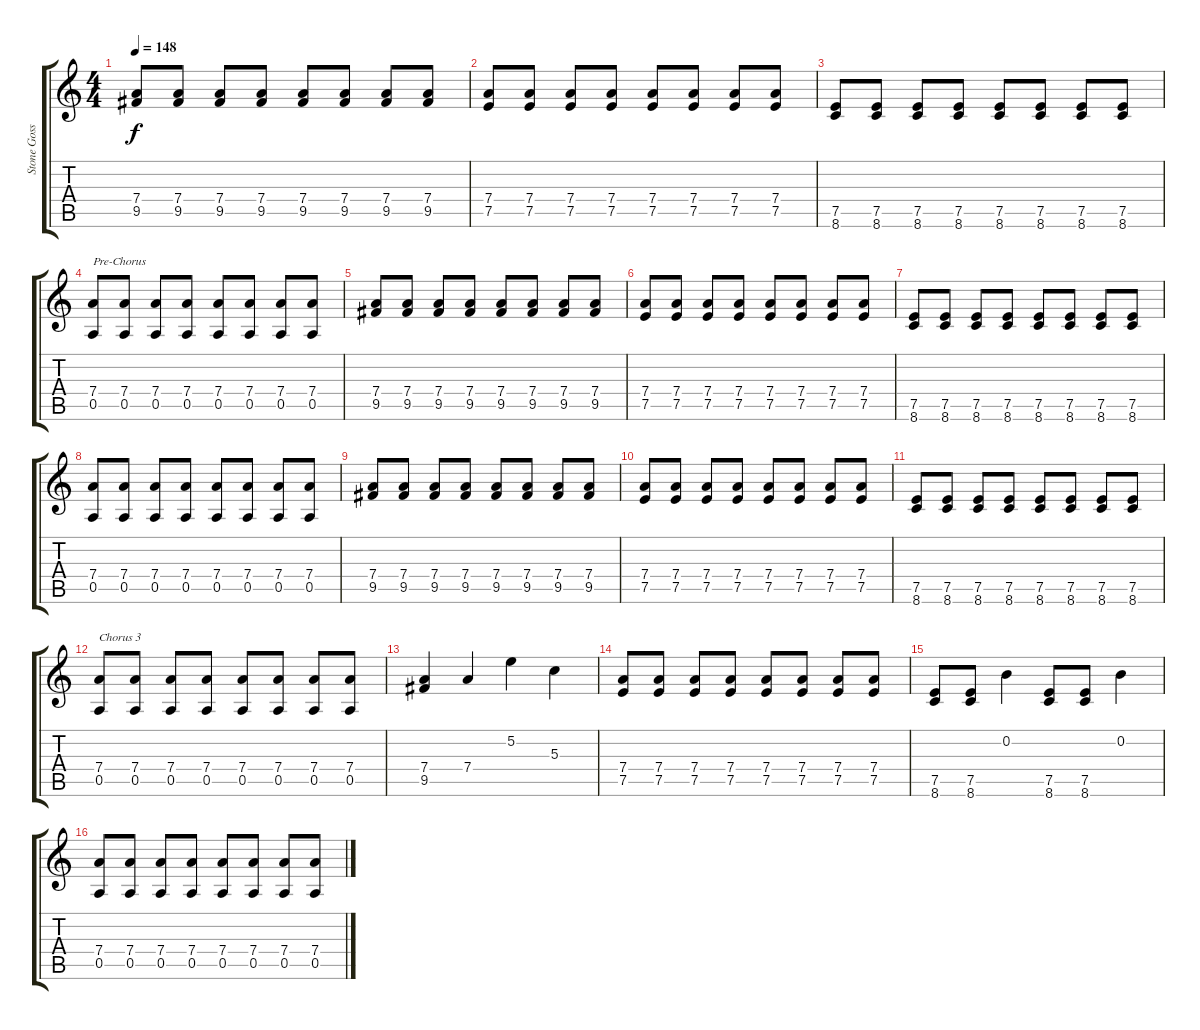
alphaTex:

\track ("Stone Gossard" "Stone Goss") {instrument distortionguitar}
\staff {score tabs}
\tuning (E4 B3 G3 D3 A2 E2) {hide}
\ts (4 4)
\tempo 148
\clef g2
\ks c
(7.4 9.5).8{dy f} (7.4 9.5).8 (7.4 9.5).8 (7.4 9.5).8 (7.4 9.5).8 (7.4 9.5).8 (7.4 9.5).8 (7.4 9.5).8 |
(7.4 7.5).8 (7.4 7.5).8 (7.4 7.5).8 (7.4 7.5).8 (7.4 7.5).8 (7.4 7.5).8 (7.4 7.5).8 (7.4 7.5).8 |
(7.5 8.6).8 (7.5 8.6).8 (7.5 8.6).8 (7.5 8.6).8 (7.5 8.6).8 (7.5 8.6).8 (7.5 8.6).8 (7.5 8.6).8 |
(7.4 0.5).8{txt "Pre-Chorus"} (7.4 0.5).8 (7.4 0.5).8 (7.4 0.5).8 (7.4 0.5).8 (7.4 0.5).8 (7.4 0.5).8 (7.4 0.5).8 |
(7.4 9.5).8 (7.4 9.5).8 (7.4 9.5).8 (7.4 9.5).8 (7.4 9.5).8 (7.4 9.5).8 (7.4 9.5).8 (7.4 9.5).8 |
(7.4 7.5).8 (7.4 7.5).8 (7.4 7.5).8 (7.4 7.5).8 (7.4 7.5).8 (7.4 7.5).8 (7.4 7.5).8 (7.4 7.5).8 |
(7.5 8.6).8 (7.5 8.6).8 (7.5 8.6).8 (7.5 8.6).8 (7.5 8.6).8 (7.5 8.6).8 (7.5 8.6).8 (7.5 8.6).8 |
(7.4 0.5).8 (7.4 0.5).8 (7.4 0.5).8 (7.4 0.5).8 (7.4 0.5).8 (7.4 0.5).8 (7.4 0.5).8 (7.4 0.5).8 |
(7.4 9.5).8 (7.4 9.5).8 (7.4 9.5).8 (7.4 9.5).8 (7.4 9.5).8 (7.4 9.5).8 (7.4 9.5).8 (7.4 9.5).8 |
(7.4 7.5).8 (7.4 7.5).8 (7.4 7.5).8 (7.4 7.5).8 (7.4 7.5).8 (7.4 7.5).8 (7.4 7.5).8 (7.4 7.5).8 |
(7.5 8.6).8 (7.5 8.6).8 (7.5 8.6).8 (7.5 8.6).8 (7.5 8.6).8 (7.5 8.6).8 (7.5 8.6).8 (7.5 8.6).8 |
(7.4 0.5).8{txt "Chorus 3"} (7.4 0.5).8 (7.4 0.5).8 (7.4 0.5).8 (7.4 0.5).8 (7.4 0.5).8 (7.4 0.5).8 (7.4 0.5).8 |
(7.4 9.5).4 7.4.4 5.2.4 5.3.4 |
(7.4 7.5).8 (7.4 7.5).8 (7.4 7.5).8 (7.4 7.5).8 (7.4 7.5).8 (7.4 7.5).8 (7.4 7.5).8 (7.4 7.5).8 |
(7.5 8.6).8 (7.5 8.6).8 0.2.4 (7.5 8.6).8 (7.5 8.6).8 0.2.4 |
(7.4 0.5).8 (7.4 0.5).8 (7.4 0.5).8 (7.4 0.5).8 (7.4 0.5).8 (7.4 0.5).8 (7.4 0.5).8 (7.4 0.5).8
